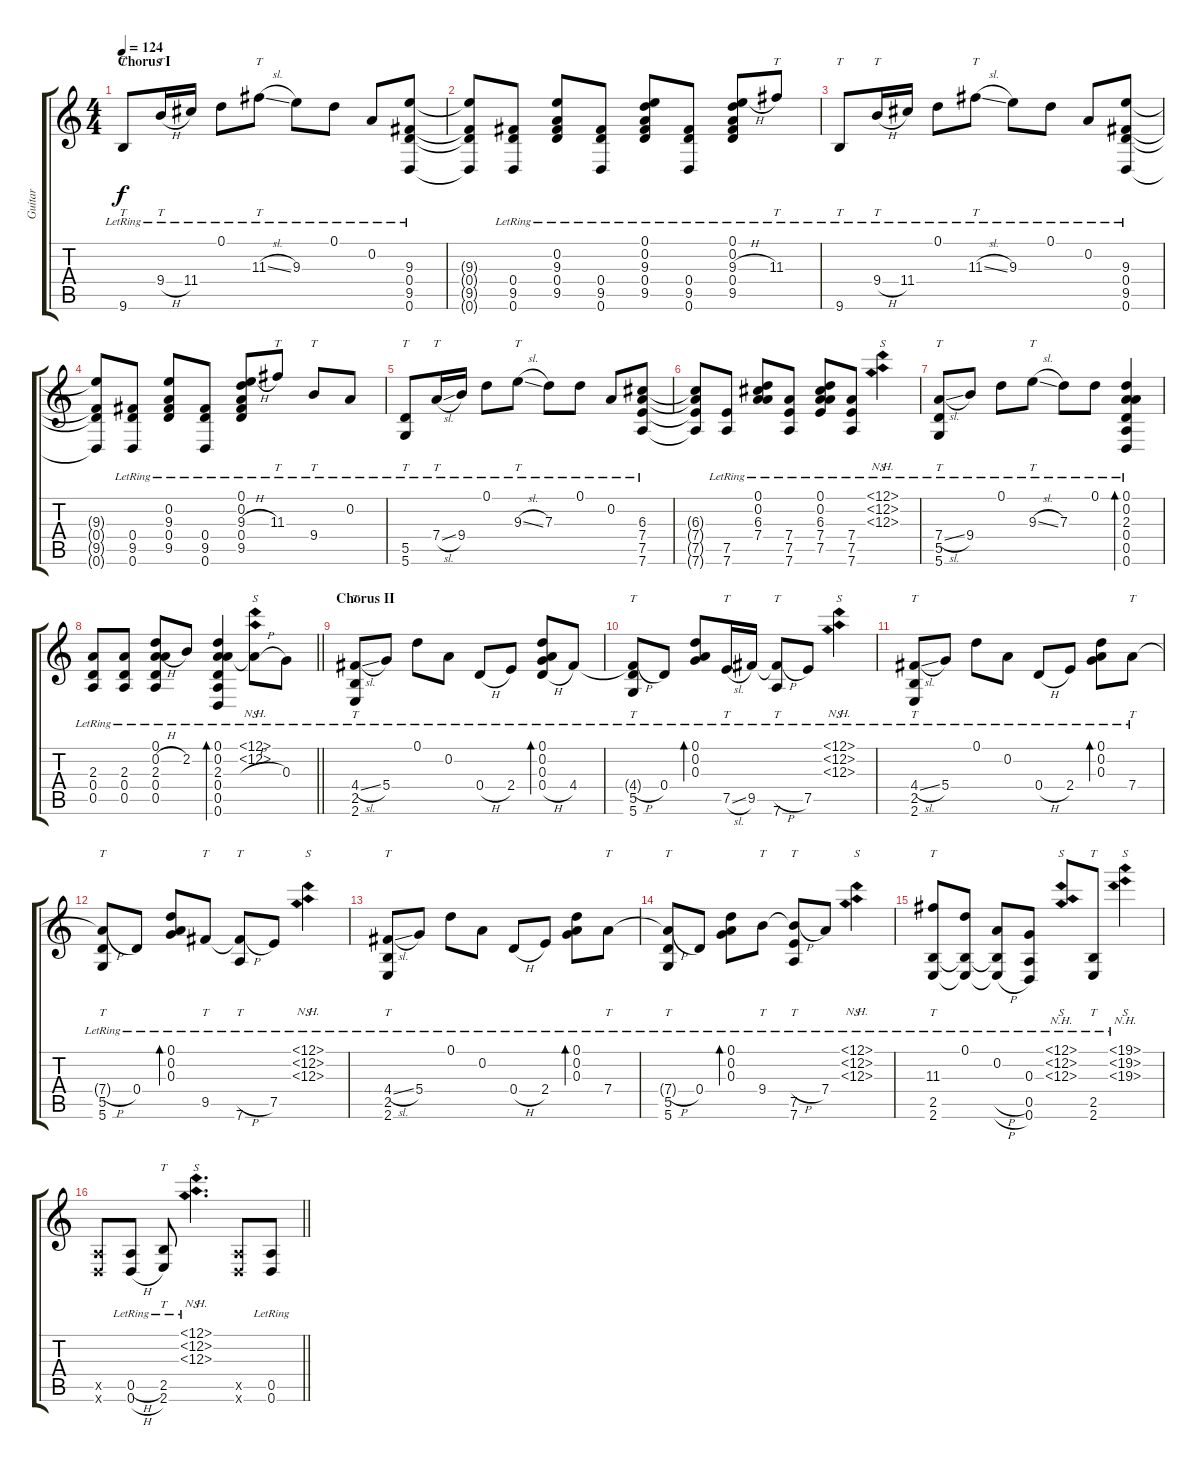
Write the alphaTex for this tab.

\track ("Guitar" "Guitar") {instrument acousticguitarsteel}
\staff {score tabs}
\tuning (D4 A3 G3 D3 A2 D2) {hide}
\ts (4 4)
\section ("" "Chorus I")
\tempo 124
\clef g2
\ks c
9.6{lr}.8{tt dy f} 9.4{h lr}.16{tt} 11.4{lr}.16 0.1{lr}.8 11.3{sl lr}.8{tt} 9.3{lr}.8 0.1{lr}.8 0.2{lr}.8 (9.3{lr} 0.4{lr} 9.5{lr} 0.6{lr}).8 |
(9.3{t} 0.4{t} 9.5{t} 0.6{t}).8 (0.4{lr} 9.5{lr} 0.6{lr}).8 (0.2{lr} 9.3{lr} 0.4{lr} 9.5{lr}).8 (0.4{lr} 9.5{lr} 0.6{lr}).8 (0.1{lr} 0.2{lr} 9.3{lr} 0.4{lr} 9.5{lr}).8 (0.4{lr} 9.5{lr} 0.6{lr}).8 (0.1{lr} 0.2{lr} 9.3{h lr} 0.4{lr} 9.5{lr}).8 11.3{lr}.8{tt} |
9.6{lr}.8{tt} 9.4{h lr}.16{tt} 11.4{lr}.16 0.1{lr}.8 11.3{sl lr}.8{tt} 9.3{lr}.8 0.1{lr}.8 0.2{lr}.8 (9.3{lr} 0.4{lr} 9.5{lr} 0.6{lr}).8 |
(9.3{t} 0.4{t} 9.5{t} 0.6{t}).8 (0.4{lr} 9.5{lr} 0.6{lr}).8 (0.2{lr} 9.3{lr} 0.4{lr} 9.5{lr}).8 (0.4{lr} 9.5{lr} 0.6{lr}).8 (0.1{lr} 0.2{lr} 9.3{h lr} 0.4{lr} 9.5{lr}).8 11.3{lr}.8{tt} 9.4{lr}.8{tt} 0.2{lr}.8 |
(5.5{lr} 5.6{lr}).8{tt} 7.4{sl lr}.16{tt} 9.4{lr}.16 0.1{lr}.8 9.3{sl lr}.8{tt} 7.3{lr}.8 0.1{lr}.8 0.2{lr}.8 (6.3{lr} 7.4{lr} 7.5{lr} 7.6{lr}).8 |
(6.3{t} 7.4{t} 7.5{t} 7.6{t}).8 (7.5{lr} 7.6{lr}).8 (0.1{lr} 0.2{lr} 6.3{lr} 7.4{lr}).8 (7.4{lr} 7.5{lr} 7.6{lr}).8 (0.1{lr} 0.2{lr} 6.3{lr} 7.4{lr} 7.5{lr}).8 (7.4{lr} 7.5{lr} 7.6{lr}).8 (12.1{nh lr} 12.2{nh lr} 12.3{nh lr}).4{s} |
(7.4{sl lr} 5.5{lr} 5.6{lr}).8{tt} 9.4{lr}.8 0.1{lr}.8 9.3{sl lr}.8{tt} 7.3{lr}.8 0.1{lr}.8 (0.1{lr} 0.2{lr} 2.3{lr} 0.4{lr} 0.5{lr} 0.6{lr}).4{bd 120} |
\barLineRight lightlight
(2.3{lr} 0.4{lr} 0.5{lr}).8 (2.3{lr} 0.4{lr} 0.5{lr}).8 (0.1{lr} 0.2{h lr} 2.3{lr} 0.4{lr} 0.5{lr}).8 2.2{lr}.8 (0.1{lr} 0.2{lr} 2.3{lr} 0.4{lr} 0.5{lr} 0.6{lr}).4{bd 120} (12.1{nh lr} 12.2{nh lr} 2.3{h t}).8{s} 0.3{lr}.8 |
\section ("" "Chorus II")
(4.4{sl lr} 2.5{lr} 2.6{lr}).8{tt} 5.4{lr}.8 0.1{lr}.8 0.2{lr}.8 0.4{h lr}.8 2.4{lr}.8 (0.1{lr} 0.2{lr} 0.3{lr} 0.4{h lr}).8{bd 120} 4.4{lr}.8 |
(4.4{h t} 5.5{lr} 5.6{lr}).8{tt} 0.4{lr}.8 (0.1{lr} 0.2{lr} 0.3{lr}).8{bd 120} 7.5{sl lr}.16{tt} 9.5{lr}.16 (9.5{h t} 7.6{lr}).8{tt} 7.5{lr}.8 (12.1{nh lr} 12.2{nh lr} 12.3{nh lr}).4{s} |
(4.4{sl lr} 2.5{lr} 2.6{lr}).8{tt} 5.4{lr}.8 0.1{lr}.8 0.2{lr}.8 0.4{h lr}.8 2.4{lr}.8 (0.1{lr} 0.2{lr} 0.3{lr}).8{bd 120} 7.4{lr}.8{tt} |
(7.4{h t} 5.5{lr} 5.6{lr}).8{tt} 0.4{lr}.8 (0.1{lr} 0.2{lr} 0.3{lr}).8{bd 120} 9.5{lr}.8{tt} (9.5{h t} 7.6{lr}).8{tt} 7.5{lr}.8 (12.1{nh lr} 12.2{nh lr} 12.3{nh lr}).4{s} |
(4.4{sl lr} 2.5{lr} 2.6{lr}).8{tt} 5.4{lr}.8 0.1{lr}.8 0.2{lr}.8 0.4{h lr}.8 2.4{lr}.8 (0.1{lr} 0.2{lr} 0.3{lr}).8{bd 120} 7.4{lr}.8{tt} |
(7.4{h t} 5.5{lr} 5.6{lr}).8{tt} 0.4{lr}.8 (0.1{lr} 0.2{lr} 0.3{lr}).8{bd 120} 9.4{lr}.8{tt} (9.4{h t} 7.5{lr} 7.6{lr}).8{tt} 7.4{lr}.8 (12.1{nh lr} 12.2{nh lr} 12.3{nh lr}).4{s} |
(11.3{lr} 2.5{lr} 2.6{lr}).8{tt} (0.1{lr} 2.5{t} 2.6{t}).8 (0.2{lr} 2.5{h t} 2.6{h t}).8 (0.3{lr} 0.5{lr} 0.6{lr}).8 (12.1{nh lr} 12.2{nh lr} 12.3{nh lr}).8{s} (2.5{lr} 2.6{lr}).8{tt} (19.1{nh lr} 19.2{nh lr} 19.3{nh lr}).4{s} |
\barLineRight lightlight
(0.5{x} 0.6{x}).8 (0.5{h lr} 0.6{h lr}).8 (2.5{lr} 2.6{lr}).8{tt} (12.1{nh lr} 12.2{nh lr} 12.3{nh lr}).4{s d} (0.5{x} 0.6{x}).8 (0.5{lr} 0.6{lr}).8
